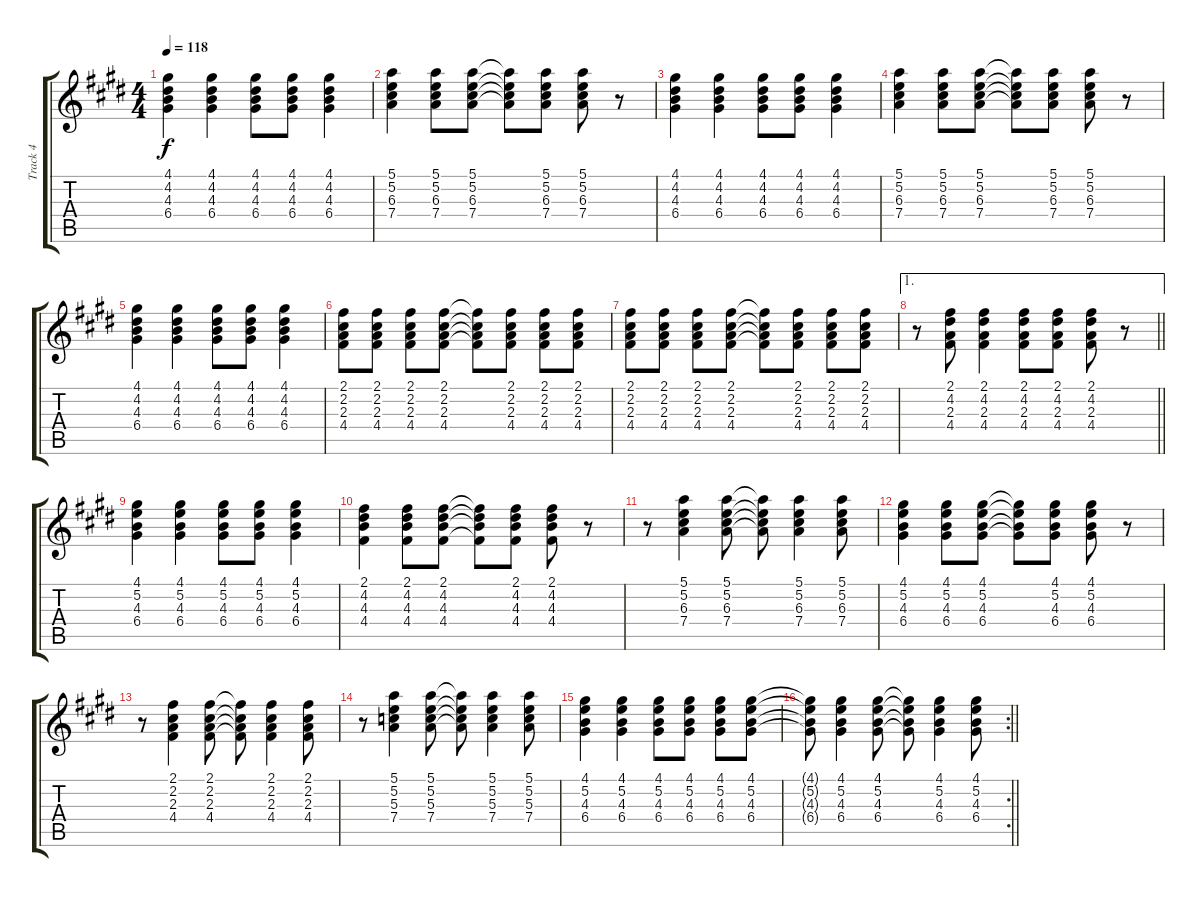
\track ("Track 4" "Track 4") {instrument acousticguitarsteel}
\staff {score tabs}
\tuning (E4 B3 G3 D3 A2 E2) {hide}
\ts (4 4)
\tempo 118
\clef g2
\ks e
(4.1 4.2 4.3 6.4).4{dy f} (4.1 4.2 4.3 6.4).4 (4.1 4.2 4.3 6.4).8 (4.1 4.2 4.3 6.4).8 (4.1 4.2 4.3 6.4).4 |
(5.1 5.2 6.3 7.4).4 (5.1 5.2 6.3 7.4).8 (5.1 5.2 6.3 7.4).8 (5.1{t} 5.2{t} 6.3{t} 7.4{t}).8 (5.1 5.2 6.3 7.4).8 (5.1 5.2 6.3 7.4).8 r.8 |
(4.1 4.2 4.3 6.4).4 (4.1 4.2 4.3 6.4).4 (4.1 4.2 4.3 6.4).8 (4.1 4.2 4.3 6.4).8 (4.1 4.2 4.3 6.4).4 |
(5.1 5.2 6.3 7.4).4 (5.1 5.2 6.3 7.4).8 (5.1 5.2 6.3 7.4).8 (5.1{t} 5.2{t} 6.3{t} 7.4{t}).8 (5.1 5.2 6.3 7.4).8 (5.1 5.2 6.3 7.4).8 r.8 |
(4.1 4.2 4.3 6.4).4 (4.1 4.2 4.3 6.4).4 (4.1 4.2 4.3 6.4).8 (4.1 4.2 4.3 6.4).8 (4.1 4.2 4.3 6.4).4 |
(2.1 2.2 2.3 4.4).8 (2.1 2.2 2.3 4.4).8 (2.1 2.2 2.3 4.4).8 (2.1 2.2 2.3 4.4).8 (2.1{t} 2.2{t} 2.3{t} 4.4{t}).8 (2.1 2.2 2.3 4.4).8 (2.1 2.2 2.3 4.4).8 (2.1 2.2 2.3 4.4).8 |
(2.1 2.2 2.3 4.4).8 (2.1 2.2 2.3 4.4).8 (2.1 2.2 2.3 4.4).8 (2.1 2.2 2.3 4.4).8 (2.1{t} 2.2{t} 2.3{t} 4.4{t}).8 (2.1 2.2 2.3 4.4).8 (2.1 2.2 2.3 4.4).8 (2.1 2.2 2.3 4.4).8 |
\ae 1
\barLineRight lightlight
r.8 (2.1 4.2 2.3 4.4).8 (2.1 4.2 2.3 4.4).4 (2.1 4.2 2.3 4.4).8 (2.1 4.2 2.3 4.4).8 (2.1 4.2 2.3 4.4).8 r.8 |
(4.1 5.2 4.3 6.4).4 (4.1 5.2 4.3 6.4).4 (4.1 5.2 4.3 6.4).8 (4.1 5.2 4.3 6.4).8 (4.1 5.2 4.3 6.4).4 |
(2.1 4.2 4.3 4.4).4 (2.1 4.2 4.3 4.4).8 (2.1 4.2 4.3 4.4).8 (2.1{t} 4.2{t} 4.3{t} 4.4{t}).8 (2.1 4.2 4.3 4.4).8 (2.1 4.2 4.3 4.4).8 r.8 |
r.8 (5.1 5.2 6.3 7.4).4 (5.1 5.2 6.3 7.4).8 (5.1{t} 5.2{t} 6.3{t} 7.4{t}).8 (5.1 5.2 6.3 7.4).4 (5.1 5.2 6.3 7.4).8 |
(4.1 5.2 4.3 6.4).4 (4.1 5.2 4.3 6.4).8 (4.1 5.2 4.3 6.4).8 (4.1{t} 5.2{t} 4.3{t} 6.4{t}).8 (4.1 5.2 4.3 6.4).8 (4.1 5.2 4.3 6.4).8 r.8 |
r.8 (2.1 2.2 2.3 4.4).4 (2.1 2.2 2.3 4.4).8 (2.1{t} 2.2{t} 2.3{t} 4.4{t}).8 (2.1 2.2 2.3 4.4).4 (2.1 2.2 2.3 4.4).8 |
r.8 (5.1 5.2 5.3 7.4).4 (5.1 5.2 5.3 7.4).8 (5.1{t} 5.2{t} 5.3{t} 7.4{t}).8 (5.1 5.2 5.3 7.4).4 (5.1 5.2 5.3 7.4).8 |
(4.1 5.2 4.3 6.4).4 (4.1 5.2 4.3 6.4).4 (4.1 5.2 4.3 6.4).8 (4.1 5.2 4.3 6.4).8 (4.1 5.2 4.3 6.4).8 (4.1 5.2 4.3 6.4).8 |
\rc 2
\barLineRight lightlight
(4.1{t} 5.2{t} 4.3{t} 6.4{t}).8 (4.1 5.2 4.3 6.4).4 (4.1 5.2 4.3 6.4).8 (4.1{t} 5.2{t} 4.3{t} 6.4{t}).8 (4.1 5.2 4.3 6.4).4 (4.1 5.2 4.3 6.4).8
